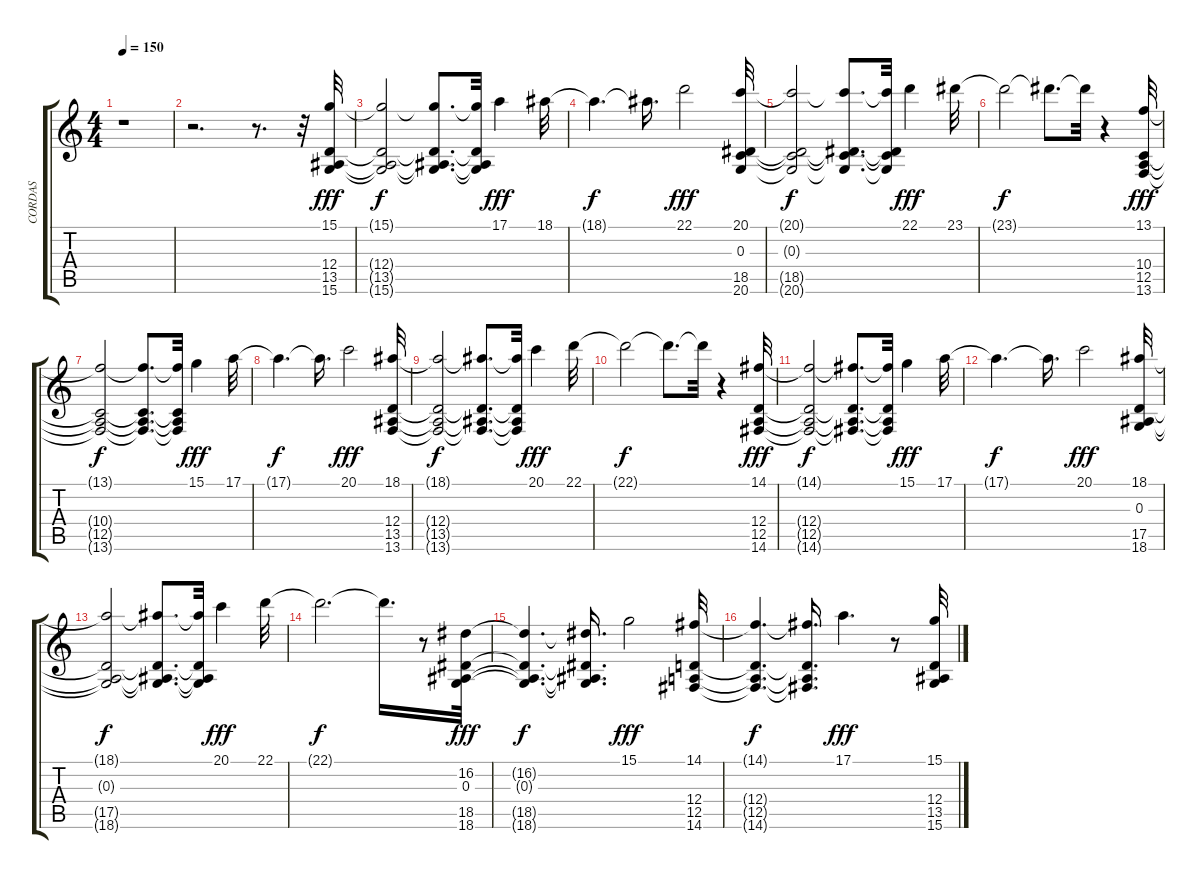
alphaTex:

\track ("CORDAS" "CORDAS") {instrument stringensemble1}
\staff {score tabs}
\tuning (E4 B3 G3 D3 A2 E2) {hide}
\ts (4 4)
\tempo 150
\clef g2
\ks c
r.1{dy fff instrument stringensemble1} |
r.2{d} r.8{d} r.32 (15.1 12.4 13.5 15.6).32 |
(15.1{t} 12.4{t} 13.5{t} 15.6{t}).2{dy f} (15.1{t} 12.4{t} 13.5{t} 15.6{t}).8{d} (15.1{t} 12.4{t} 13.5{t} 15.6{t}).32 17.1.4{dy fff} 18.1.32 |
18.1{t}.4{d dy f} 18.1{t}.16{d} 22.1.2{dy fff} (20.1 0.3 18.5 20.6).32 |
(20.1{t} 0.3{t} 18.5{t} 20.6{t}).2{dy f} (20.1{t} 0.3{t} 18.5{t} 20.6{t}).8{d} (20.1{t} 0.3{t} 18.5{t} 20.6{t}).32 22.1.4{dy fff} 23.1.32 |
23.1{t}.2{dy f} 23.1{t}.8{d} 23.1{t}.32 r.4 (13.1 10.4 12.5 13.6).32{dy fff} |
(13.1{t} 10.4{t} 12.5{t} 13.6{t}).2{dy f} (13.1{t} 10.4{t} 12.5{t} 13.6{t}).8{d} (13.1{t} 10.4{t} 12.5{t} 13.6{t}).32 15.1.4{dy fff} 17.1.32 |
17.1{t}.4{d dy f} 17.1{t}.16{d} 20.1.2{dy fff} (18.1 12.4 13.5 13.6).32 |
(18.1{t} 12.4{t} 13.5{t} 13.6{t}).2{dy f} (18.1{t} 12.4{t} 13.5{t} 13.6{t}).8{d} (18.1{t} 12.4{t} 13.5{t} 13.6{t}).32 20.1.4{dy fff} 22.1.32 |
22.1{t}.2{dy f} 22.1{t}.8{d} 22.1{t}.32 r.4 (14.1 12.4 12.5 14.6).32{dy fff} |
(14.1{t} 12.4{t} 12.5{t} 14.6{t}).2{dy f} (14.1{t} 12.4{t} 12.5{t} 14.6{t}).8{d} (14.1{t} 12.4{t} 12.5{t} 14.6{t}).32 15.1.4{dy fff} 17.1.32 |
17.1{t}.4{d dy f} 17.1{t}.16{d} 20.1.2{dy fff} (18.1 0.3 17.5 18.6).32 |
(18.1{t} 0.3{t} 17.5{t} 18.6{t}).2{txt "" dy f} (18.1{t} 0.3{t} 17.5{t} 18.6{t}).8{d} (18.1{t} 0.3{t} 17.5{t} 18.6{t}).32 20.1.4{dy fff} 22.1.32 |
22.1{t}.2{d dy f} 22.1{t}.16{d} r.8 (16.2 0.3 18.5 18.6).32{dy fff} |
(16.2{t} 0.3{t} 18.5{t} 18.6{t}).4{d dy f} (16.2{t} 0.3{t} 18.5{t} 18.6{t}).16{d} 15.1.2{dy fff} (14.1 12.4 12.5 14.6).32 |
(14.1{t} 12.4{t} 12.5{t} 14.6{t}).4{d dy f} (14.1{t} 12.4{t} 12.5{t} 14.6{t}).16{d} 17.1.4{d dy fff} r.8 (15.1 12.4 13.5 15.6).32
